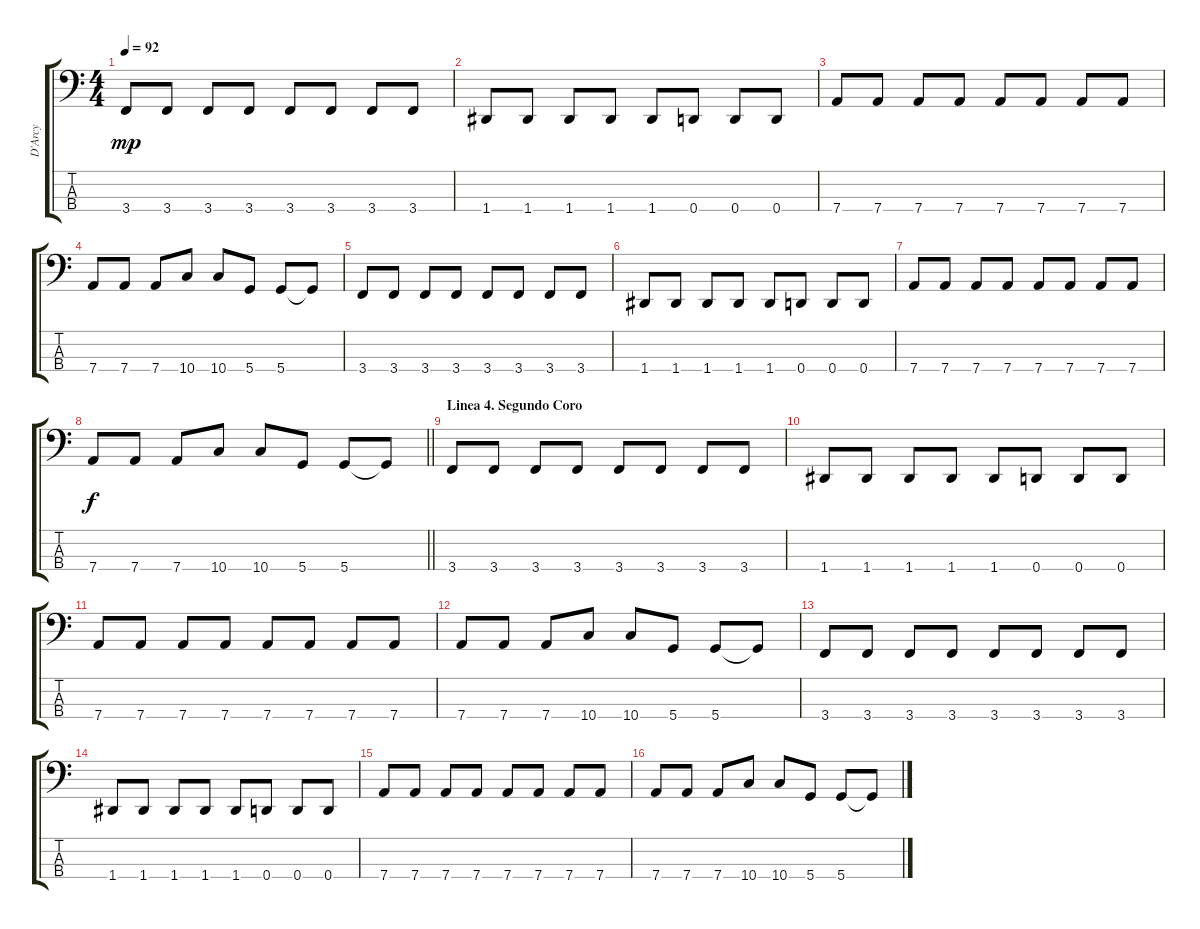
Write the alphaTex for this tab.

\track ("D'Arcy" "D'Arcy") {instrument electricbasspick}
\staff {score tabs}
\tuning (G2 D2 A1 D1) {hide}
\ts (4 4)
\tempo 92
\clef f4
\ks c
3.4.8{dy mp} 3.4.8 3.4.8 3.4.8 3.4.8 3.4.8 3.4.8 3.4.8 |
1.4.8 1.4.8 1.4.8 1.4.8 1.4.8 0.4.8 0.4.8 0.4.8 |
7.4.8 7.4.8 7.4.8 7.4.8 7.4.8 7.4.8 7.4.8 7.4.8 |
7.4.8 7.4.8 7.4.8 10.4.8 10.4.8 5.4.8 5.4.8 5.4{t}.8 |
3.4.8 3.4.8 3.4.8 3.4.8 3.4.8 3.4.8 3.4.8 3.4.8 |
1.4.8 1.4.8 1.4.8 1.4.8 1.4.8 0.4.8 0.4.8 0.4.8 |
7.4.8 7.4.8 7.4.8 7.4.8 7.4.8 7.4.8 7.4.8 7.4.8 |
\barLineRight lightlight
7.4.8{dy f} 7.4.8 7.4.8 10.4.8 10.4.8 5.4.8 5.4.8 5.4{t}.8 |
\section ("" "Linea 4. Segundo Coro")
3.4.8 3.4.8 3.4.8 3.4.8 3.4.8 3.4.8 3.4.8 3.4.8 |
1.4.8 1.4.8 1.4.8 1.4.8 1.4.8 0.4.8 0.4.8 0.4.8 |
7.4.8 7.4.8 7.4.8 7.4.8 7.4.8 7.4.8 7.4.8 7.4.8 |
7.4.8 7.4.8 7.4.8 10.4.8 10.4.8 5.4.8 5.4.8 5.4{t}.8 |
3.4.8 3.4.8 3.4.8 3.4.8 3.4.8 3.4.8 3.4.8 3.4.8 |
1.4.8 1.4.8 1.4.8 1.4.8 1.4.8 0.4.8 0.4.8 0.4.8 |
7.4.8 7.4.8 7.4.8 7.4.8 7.4.8 7.4.8 7.4.8 7.4.8 |
7.4.8 7.4.8 7.4.8 10.4.8 10.4.8 5.4.8 5.4.8 5.4{t}.8
